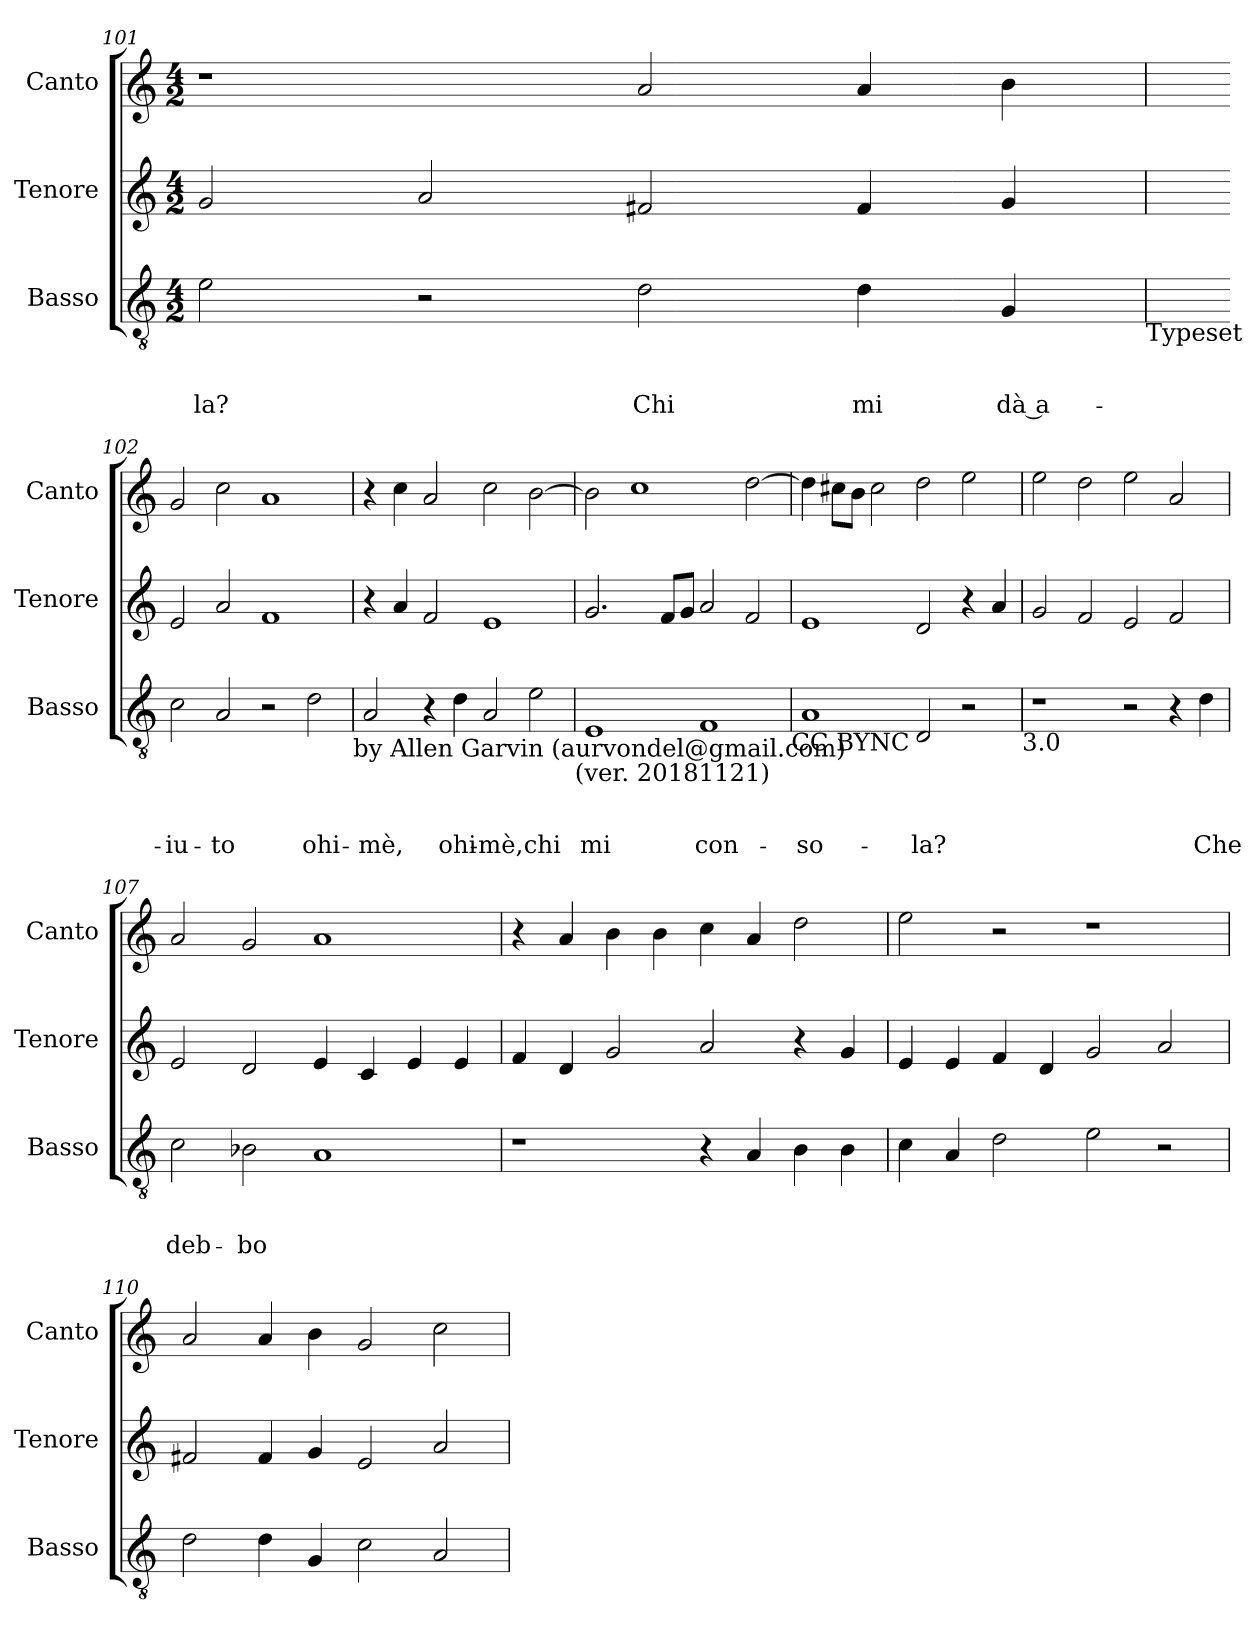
**kern	**text	**text	**text	**kern	**kern
*part3	*part3	*part3	*part3	*part2	*part1
*staff3	*staff3	*staff3	*staff3	*staff2	*staff1
*I"Basso	*	*	*	*I"Tenore	*I"Canto
*I'Basso	*	*	*	*I'Tenore	*I'Canto
!!LO:LB:g=z
*clefGv2	*	*	*	*clefG2	*clefG2
*k[]	*	*	*	*k[]	*k[]
*C:	*	*	*	*C:	*C:
*M4/2	*	*	*	*M4/2	*M4/2
=101	=101	=101	=101	=101	=101
!	!	!	!LO:LY:b	!	!
2e\	.	.	la?	2g/	1r
2r	.	.	.	2a/	.
!	!	!	!LO:LY:b	!	!
2d\	.	.	Chi	2f#X/	2a/
!	!	!	!LO:LY:b	!	!
4d\	.	.	mi	4f#/	4a/
!	!	!	!LO:LY:b:rj	!	!
4G/	.	.	dà a-	4g/	4b\
!LO:TX:b:t=Typeset	!	!	!	!	!
=102	=102	=102	=102	=102	=102
!	!	!	!LO:LY:b	!	!
2c\	.	.	-iu-	2e/	2g/
!	!	!	!LO:LY:b	!	!
2A/	.	.	-to	2a/	2cc\
2r	.	.	.	1f	1a
!	!	!	!LO:LY:b	!	!
2d\	.	.	ohi-	.	.
!LO:TX:b:t=by Allen Garvin (aurvondel@gmail.com)	!	!	!	!	!
=103	=103	=103	=103	=103	=103
!	!	!	!LO:LY:b	!	!
2A/	.	.	-mè,	4r	4r
.	.	.	.	4a/	4cc\
4r	.	.	.	2f/	2a/
!	!	!	!LO:LY:b	!	!
4d\	.	.	ohi-	.	.
!	!	!	!LO:LY:b	!	!
2A/	.	.	-mè,	1e	2cc\
!	!	!	!LO:LY:b	!	!
2e\	.	.	chi	.	[>2b\
!LO:TX:b:t=(ver. 2018­11­21)	!	!	!	!	!
=104	=104	=104	=104	=104	=104
!	!	!	!LO:LY:b	!	!
1E	.	.	mi	2.g/	2b\]
.	.	.	.	.	1cc
.	.	.	.	8f/L	.
.	.	.	.	8g/J	.
!	!	!	!LO:LY:b	!	!
1F	.	.	con-	2a/	.
.	.	.	.	2f/	[>2dd\
!LO:TX:b:t=CC BY­NC	!	!	!	!	!
=105	=105	=105	=105	=105	=105
!	!	!	!LO:LY:b	!	!
1A	.	.	-so-	1e	4dd\]
.	.	.	.	.	8cc#\L
.	.	.	.	.	8b\J
.	.	.	.	.	2cc#\
!	!	!	!LO:LY:b	!	!
2D/	.	.	-la?	2d/	2dd\
2r	.	.	.	4r	2ee\
.	.	.	.	4a/	.
!LO:TX:b:t=3.0	!	!	!	!	!
!!LO:PB:g=z
=106	=106	=106	=106	=106	=106
1r	.	.	.	2g/	2ee\
.	.	.	.	2f/	2dd\
2r	.	.	.	2e/	2ee\
4r	.	.	.	2f/	2a/
!	!	!	!LO:LY:b	!	!
4d\	.	.	Che	.	.
=107	=107	=107	=107	=107	=107
!	!	!	!LO:LY:b	!	!
2c\	.	.	deb-	2e/	2a/
!	!	!	!LO:LY:b	!	!
2B-X\	.	.	-bo	2d/	2g/
1A	.	.	.	4e/	1a
.	.	.	.	4c/	.
.	.	.	.	4e/	.
.	.	.	.	4e/	.
=108	=108	=108	=108	=108	=108
1r	.	.	.	4f/	4r
.	.	.	.	4d/	4a/
.	.	.	.	2g/	4b\
.	.	.	.	.	4b\
4r	.	.	.	2a/	4cc\
4A/	.	.	.	.	4a/
4B\	.	.	.	4r	2dd\
4B\	.	.	.	4g/	.
=109	=109	=109	=109	=109	=109
4c\	.	.	.	4e/	2ee\
4A/	.	.	.	4e/	.
2d\	.	.	.	4f/	2r
.	.	.	.	4d/	.
2e\	.	.	.	2g/	1r
2r	.	.	.	2a/	.
!!LO:LB:g=z
=110	=110	=110	=110	=110	=110
2d\	.	.	.	2f#X/	2a/
4d\	.	.	.	4f#/	4a/
4G/	.	.	.	4g/	4b\
2c\	.	.	.	2e/	2g/
2A/	.	.	.	2a/	2cc\
=	=	=	=	=	=
*-	*-	*-	*-	*-	*-
